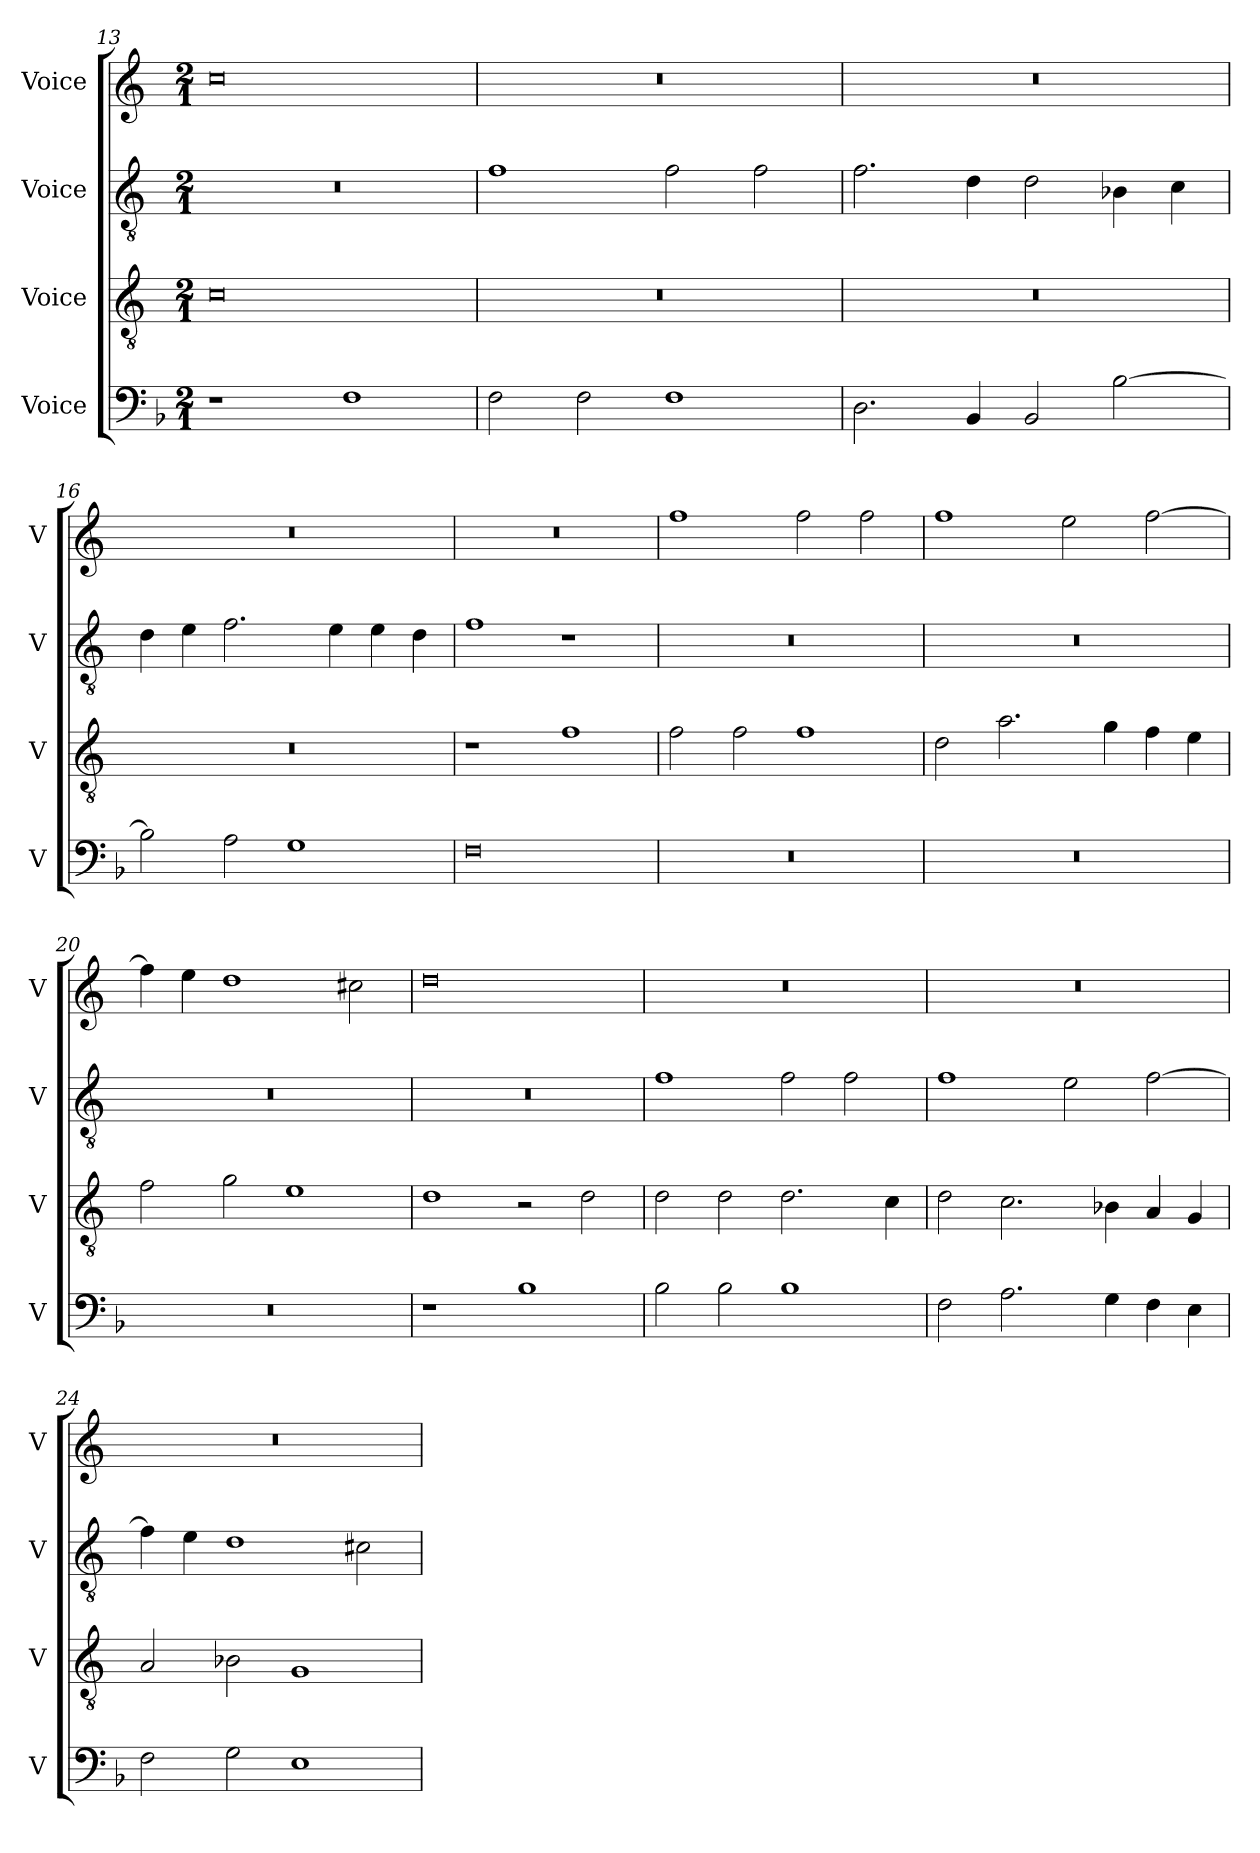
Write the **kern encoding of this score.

**kern	**kern	**kern	**kern
*part4	*part3	*part2	*part1
*staff4	*staff3	*staff2	*staff1
*I"Voice	*I"Voice	*I"Voice	*I"Voice
*I'V	*I'V	*I'V	*I'V
!!LO:PB:g=z
*clefF4	*clefGv2	*clefGv2	*clefG2
*k[b-]	*k[]	*k[]	*k[]
*M2/1	*M2/1	*M2/1	*M2/1
=13	=13	=13	=13
1r	0c	0r	0cc
1F	.	.	.
=14	=14	=14	=14
2F\	0r	1f	0r
2F\	.	.	.
1F	.	2f\	.
.	.	2f\	.
=15	=15	=15	=15
2.D\	0r	2.f\	0r
4BB-/	.	4d\	.
2BB-/	.	2d\	.
[2B-\	.	4B-X\	.
.	.	4c\	.
=16	=16	=16	=16
2B-\]	0r	4d\	0r
.	.	4e\	.
2A\	.	2.f\	.
1G	.	.	.
.	.	4e\	.
.	.	4e\	.
.	.	4d\	.
!!LO:LB:g=z
=17	=17	=17	=17
0F	1r	1f	0r
.	1f	1r	.
=18	=18	=18	=18
0r	2f\	0r	1ff
.	2f\	.	.
.	1f	.	2ff\
.	.	.	2ff\
=19	=19	=19	=19
0r	2d\	0r	1ff
.	2.a\	.	.
.	.	.	2ee\
.	4g\	.	.
.	4f\	.	[2ff\
.	4e\	.	.
=20	=20	=20	=20
0r	2f\	0r	4ff\]
.	.	.	4ee\
.	2g\	.	1dd
.	1e	.	.
.	.	.	2cc#X\
!!LO:LB:g=z
=21	=21	=21	=21
1r	1d	0r	0dd
1B-	2r	.	.
.	2d\	.	.
=22	=22	=22	=22
2B-\	2d\	1f	0r
2B-\	2d\	.	.
1B-	2.d\	2f\	.
.	.	2f\	.
.	4c\	.	.
=23	=23	=23	=23
2F\	2d\	1f	0r
2.A\	2.c\	.	.
.	.	2e\	.
4G\	4B-X\	.	.
4F\	4A/	[2f\	.
4E\	4G/	.	.
=24	=24	=24	=24
2F\	2A/	4f\]	0r
.	.	4e\	.
2G\	2B-X\	1d	.
1E	1G	.	.
.	.	2c#X\	.
=	=	=	=
*-	*-	*-	*-
